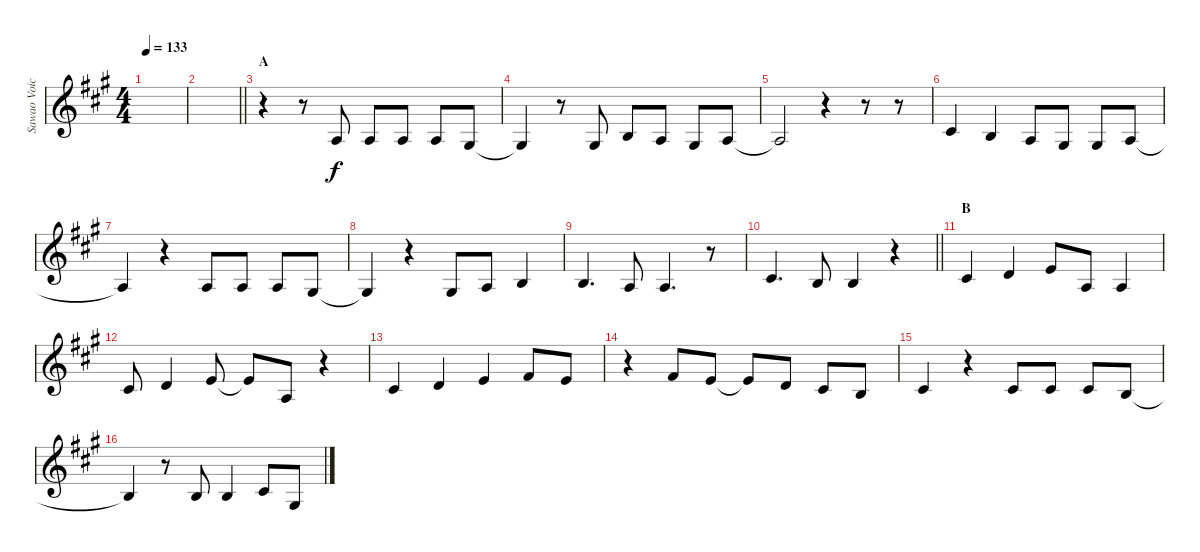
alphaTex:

\track ("Sawao Voice" "Sawao Voic") {instrument synthbrass1}
\staff {score}
\tuning (E4 B3 G3 D3 A2 E2) {hide}
\ts (4 4)
\tempo 133
\clef g2
\ks a
|
\barLineRight lightlight
|
\section ("" "A")
r.4 r.8 2.3.8 2.3.8 2.3.8 2.3.8 1.3.8 |
1.3{t}.4 r.8 1.3.8 0.2.8 7.4.8 1.3.8 2.3.8 |
2.3{t}.2 r.4 r.8 r.8 |
2.2.4 0.2.4 2.3.8 1.3.8 1.3.8 2.3.8 |
2.3{t}.4 r.4 2.3.8 2.3.8 2.3.8 1.3.8 |
1.3{t}.4 r.4 1.3.8 2.3.8 0.2.4 |
0.2.4{d} 2.3.8 2.3.4{d} r.8 |
\barLineRight lightlight
2.2.4{d} 0.2.8 0.2.4 r.4 |
\section ("" "B")
2.2.4 3.2.4 0.1.8 2.3.8 2.3.4 |
2.2.8 3.2.4 0.1.8 0.1{t}.8 2.3.8 r.4 |
2.2.4 3.2.4 0.1.4 2.1.8 0.1.8 |
r.4 2.1.8 0.1.8 0.1{t}.8 3.2.8 2.2.8 0.2.8 |
2.2.4 r.4 2.2.8 2.2.8 2.2.8 0.2.8 |
0.2{t}.4 r.8 0.2.8 0.2.4 2.2.8 1.3.8
